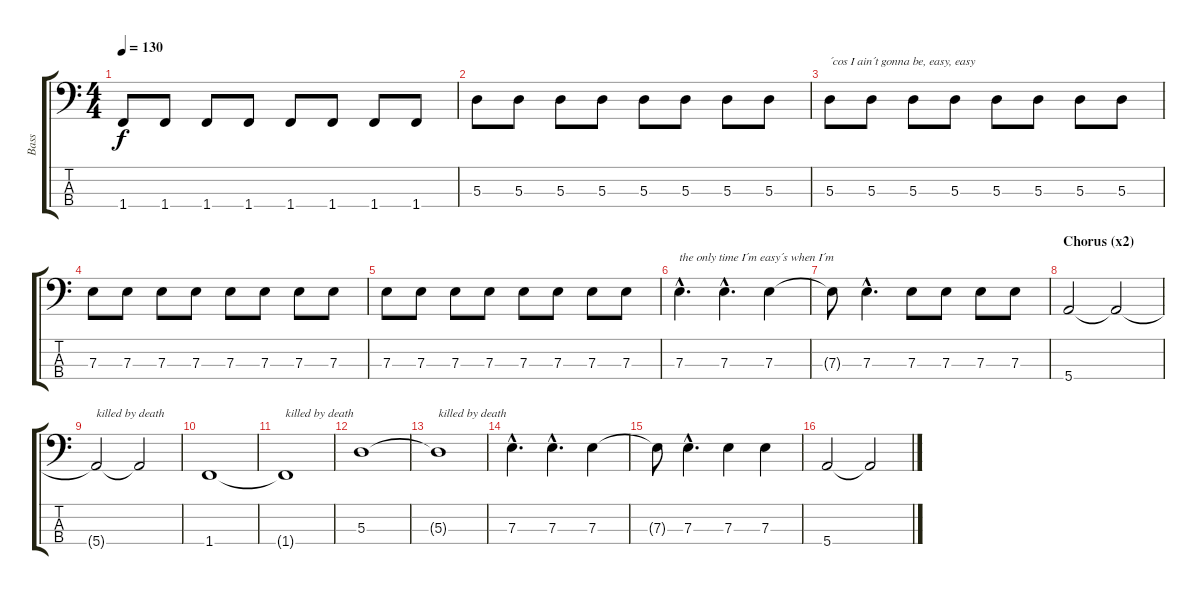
\track ("Bass" "Bass") {instrument electricbassfinger}
\staff {score tabs}
\tuning (G2 D2 A1 E1) {hide}
\ts (4 4)
\tempo 130
\clef f4
\ks c
1.4.8{dy f} 1.4.8 1.4.8 1.4.8 1.4.8 1.4.8 1.4.8 1.4.8 |
5.3.8 5.3.8 5.3.8 5.3.8 5.3.8 5.3.8 5.3.8 5.3.8 |
5.3.8{txt "´cos I ain´t gonna be, easy, easy"} 5.3.8 5.3.8 5.3.8 5.3.8 5.3.8 5.3.8 5.3.8 |
7.3.8 7.3.8 7.3.8 7.3.8 7.3.8 7.3.8 7.3.8 7.3.8 |
7.3.8 7.3.8 7.3.8 7.3.8 7.3.8 7.3.8 7.3.8 7.3.8 |
7.3{hac}.4{d txt "the only time I´m easy´s when I´m"} 7.3{hac}.4{d} 7.3.4 |
7.3{t}.8 7.3{hac}.4{d} 7.3.8 7.3.8 7.3.8 7.3.8 |
\section ("" "Chorus (x2)")
5.4.2 5.4{t}.2 |
5.4{t}.2{txt "killed by death"} 5.4{t}.2 |
1.4.1 |
1.4{t}.1{txt "killed by death"} |
5.3.1 |
5.3{t}.1{txt "killed by death"} |
7.3{hac}.4{d} 7.3{hac}.4{d} 7.3.4 |
7.3{t}.8 7.3{hac}.4{d} 7.3.4 7.3.4 |
5.4.2 5.4{t}.2
